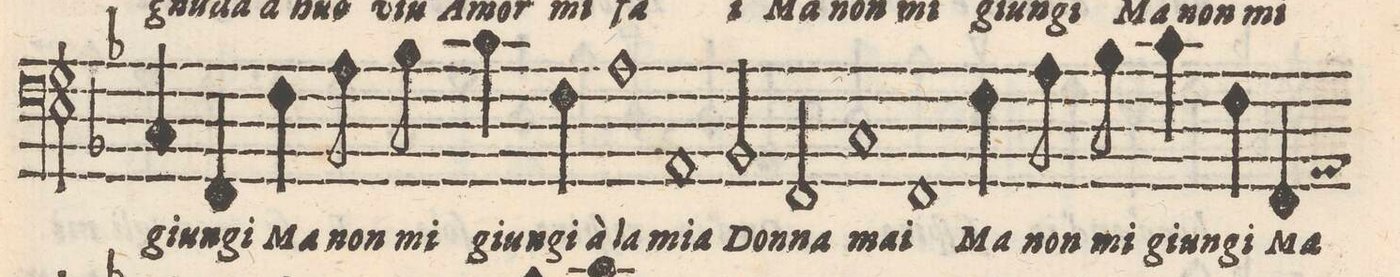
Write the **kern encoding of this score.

**kern	**text
*I"Basso	*
*clefF4	*
*k[b-]	*
*met(C)	*
*M2/1	*
4C/	giun-
4FF/	-gi
4F\	Ma
8A\	non
8B-\	mi
4c\	giun-
4F\	-gi a
=20-	=20-
1A	la
1AA	mia
=21-	=21-
2BB-/	Don-
2FF/	-na
1C	ma-
=22-	=22-
1FF	-i
4F\	Ma
8A\	non
8B-\	mi
4c\	giun-
4F\	-gi
=23-	=23-
4FF/	Ma
*-	*-
